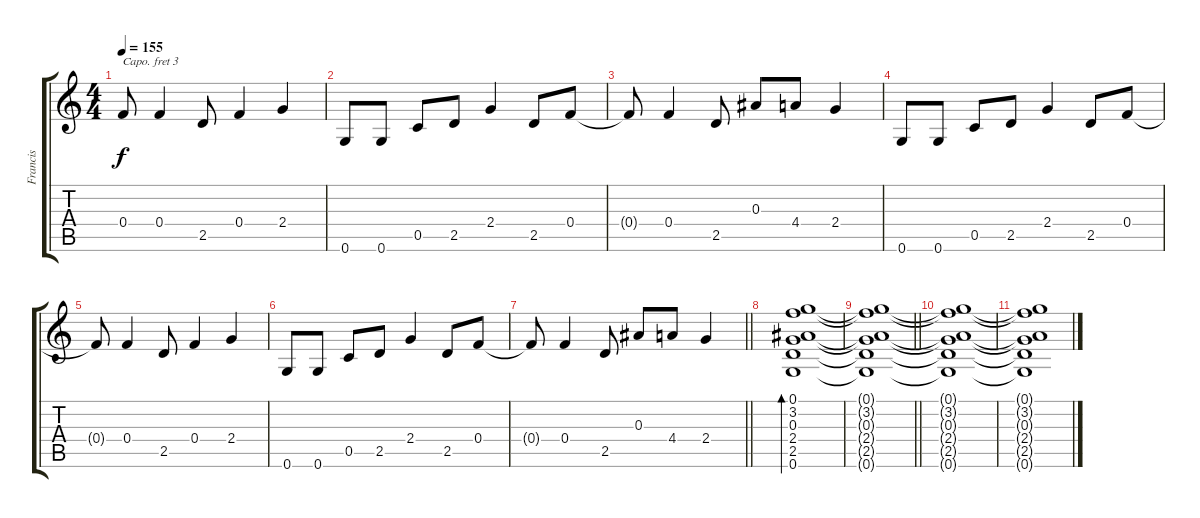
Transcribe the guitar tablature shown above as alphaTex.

\track ("Francis" "Francis") {instrument overdrivenguitar}
\staff {score tabs}
\capo 3
\tuning (E4 B3 G3 D3 A2 E2) {hide}
\ts (4 4)
\tempo 155
\clef g2
\ks c
0.4{t}.8{dy f} 0.4.4 2.5.8 0.4.4 2.4.4 |
0.6.8 0.6.8 0.5.8 2.5.8 2.4.4 2.5.8 0.4.8 |
0.4{t}.8 0.4.4 2.5.8 0.3.8 4.4.8 2.4.4 |
0.6.8 0.6.8 0.5.8 2.5.8 2.4.4 2.5.8 0.4.8 |
0.4{t}.8 0.4.4 2.5.8 0.4.4 2.4.4 |
0.6.8 0.6.8 0.5.8 2.5.8 2.4.4 2.5.8 0.4.8 |
\barLineRight lightlight
0.4{t}.8 0.4.4 2.5.8 0.3.8 4.4.8 2.4.4 |
(0.1 3.2 0.3 2.4 2.5 0.6).1{bd 240 balance 2} |
\barLineRight lightlight
(0.1{t} 3.2{t} 0.3{t} 2.4{t} 2.5{t} 0.6{t}).1 |
(0.1{t} 3.2{t} 0.3{t} 2.4{t} 2.5{t} 0.6{t}).1 |
(0.1{t} 3.2{t} 0.3{t} 2.4{t} 2.5{t} 0.6{t}).1
